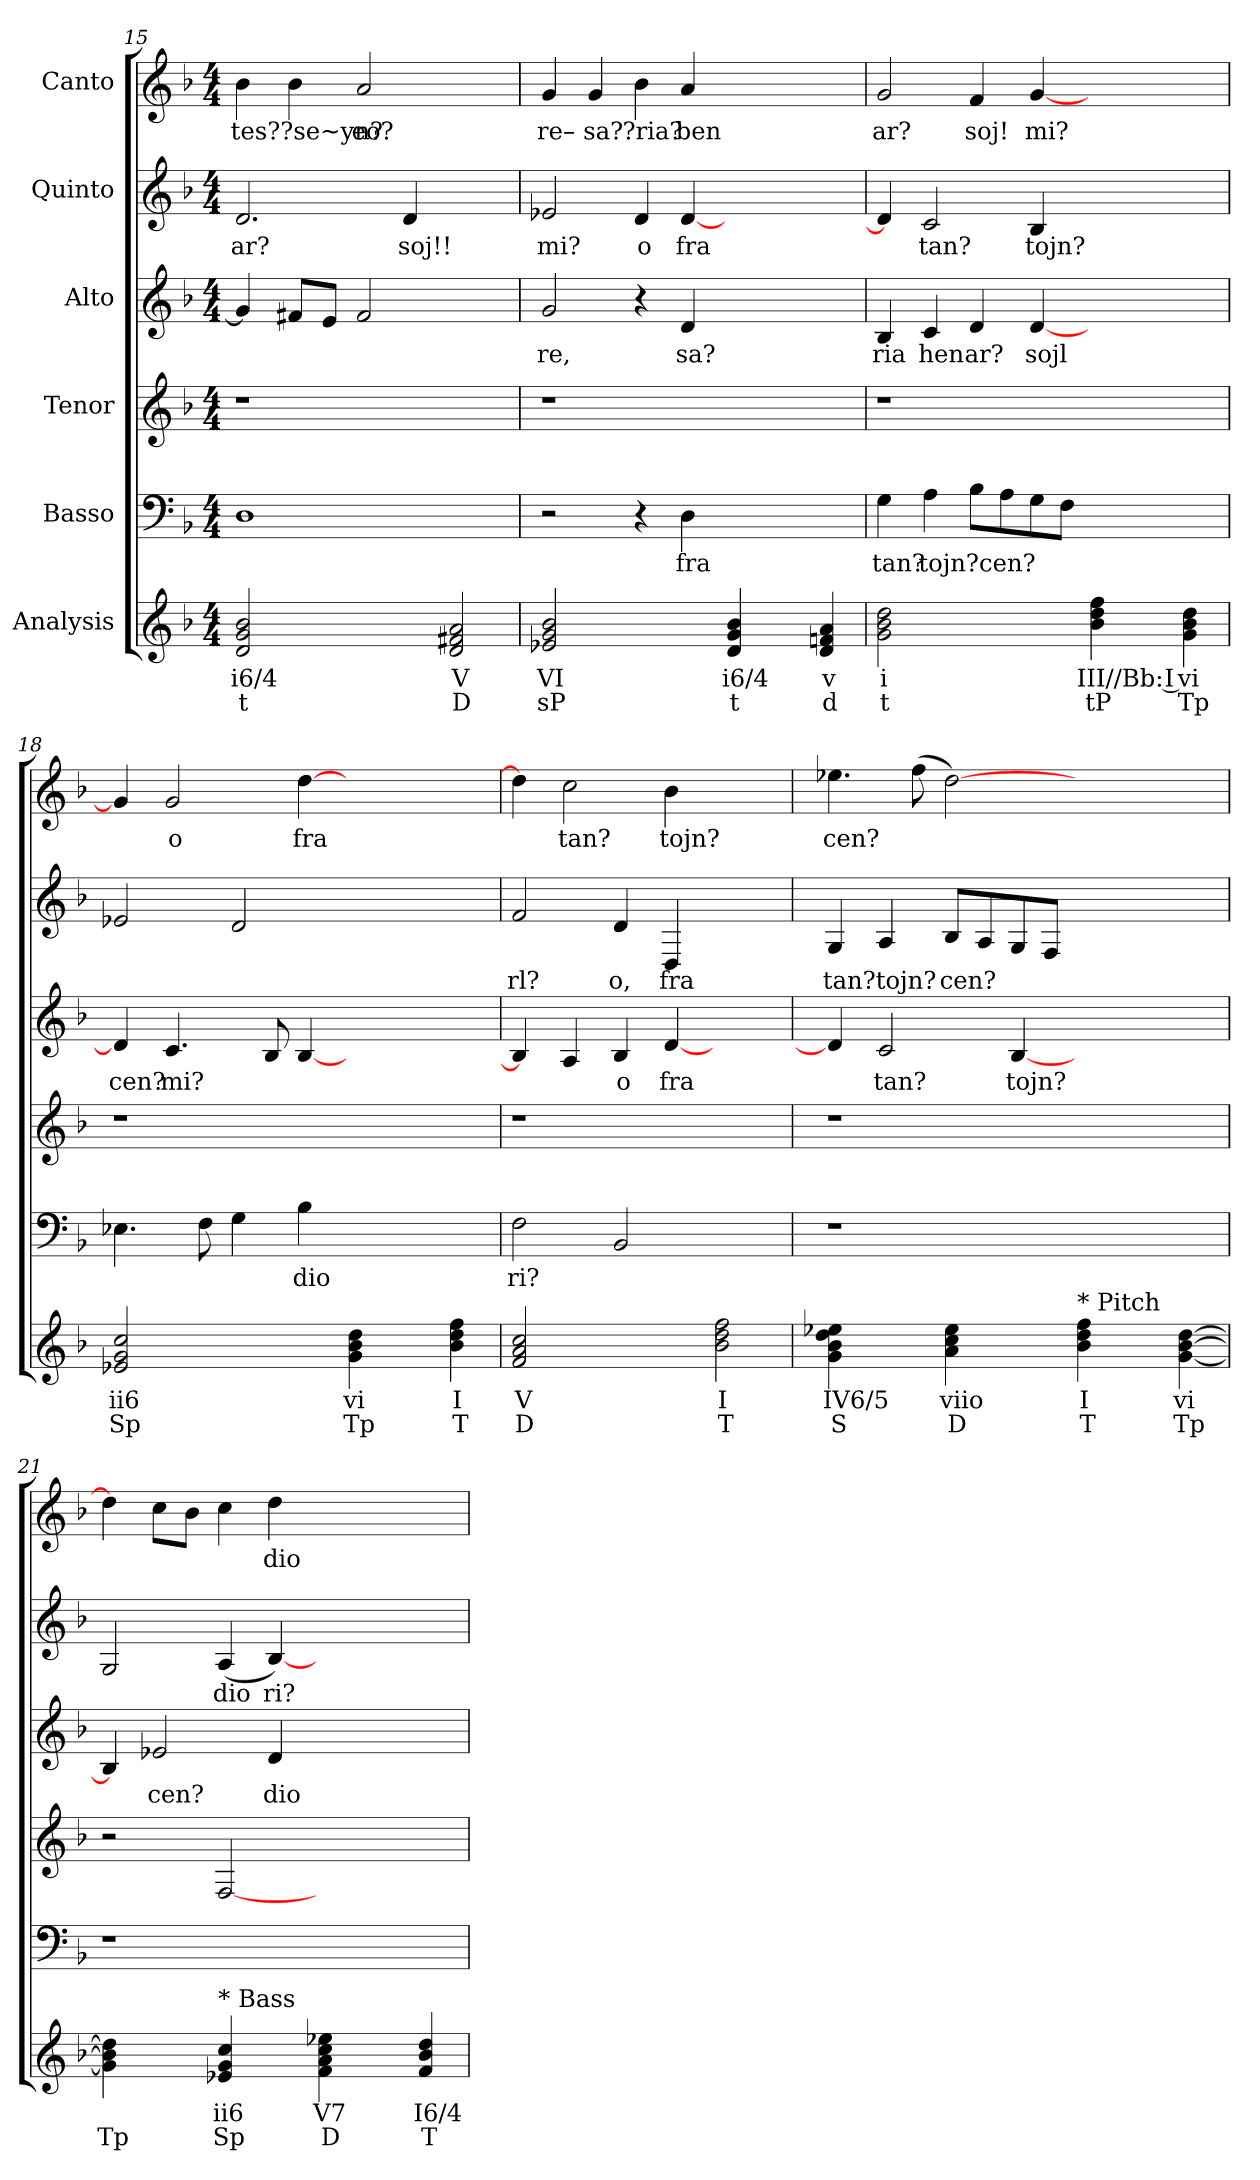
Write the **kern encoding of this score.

**kern	**text	**text	**kern	**text	**kern	**kern	**text	**kern	**text	**kern	**text
*part6	*part6	*part6	*part5	*part5	*part4	*part3	*part3	*part2	*part2	*part1	*part1
*staff6	*staff6	*staff6	*staff5	*staff5	*staff4	*staff3	*staff3	*staff2	*staff2	*staff1	*staff1
*I"Analysis	*	*	*I"Basso	*	*I"Tenor	*I"Alto	*	*I"Quinto	*	*I"Canto	*
*	*	*	*clefF4	*	*clefG2	*clefG2	*	*clefG2	*	*clefG2	*
*k[b-]	*	*	*k[b-]	*	*k[b-]	*k[b-]	*	*k[b-]	*	*k[b-]	*
*	*	*	*F:	*	*F:	*F:	*	*F:	*	*F:	*
*M4/4	*	*	*M4/4	*	*M4/4	*M4/4	*	*M4/4	*	*M4/4	*
=15	=15	=15	=15	=15	=15	=15	=15	=15	=15	=15	=15
!	!	!	!	!	!	!	!	!	!LO:LY:b	!	!
!	!	!	!	!	!	!	!	!	!	!	!LO:LY:b
2d 2g 2b-	i6/4	t	1D	.	1r	4g/]	.	2.d/	ar?	4b-\	tes??se~yn?
.	.	.	.	.	.	8f#X/L	.	.	.	4b-\	.
.	.	.	.	.	.	8e/J	.	.	.	.	.
!	!	!	!	!	!	!	!	!	!	!	!LO:LY:b
2ryy	.	.	.	.	.	2f#/	.	.	.	2a/	eo?
!	!	!	!	!	!	!	!	!	!LO:LY:b	!	!
.	.	.	.	.	.	.	.	4d/	soj!!	.	.
2d 2f#X 2a	V	D	2ryy	.	2ryy	2ryy	.	2ryy	.	2ryy	.
=16	=16	=16	=16	=16	=16	=16	=16	=16	=16	=16	=16
!	!	!	!	!	!	!	!LO:LY:b	!	!	!	!
!	!	!	!	!	!	!	!	!	!LO:LY:b	!	!
!	!	!	!	!	!	!	!	!	!	!	!LO:LY:b
2e-X 2g 2b-	VI	sP	2r	.	1r	2g/	re,	2e-X/	mi?	4g/	re–
!	!	!	!	!	!	!	!	!	!	!	!LO:LY:b
.	.	.	.	.	.	.	.	.	.	4g/	sa?
!	!	!	!	!	!	!	!	!	!LO:LY:b	!	!
!	!	!	!	!	!	!	!	!	!	!	!LO:LY:b
2ryy	.	.	4r	.	.	4r	.	4d/	o	4b-\	?ria?
!	!	!	!	!LO:LY:b	!	!	!	!	!	!	!
!	!	!	!	!	!	!	!LO:LY:b	!	!	!	!
!	!	!	!	!	!	!	!	!	!LO:LY:b	!	!
!	!	!	!	!	!	!	!	!	!	!	!LO:LY:b
.	.	.	4D\	fra	.	4d/	sa?	[4d/	fra	4a/	ben
4d 4g 4b-	i6/4	t	2.ryy	.	2.ryy	2.ryy	.	2.ryy	.	2.ryy	.
4ryy	.	.	.	.	.	.	.	.	.	.	.
4d 4fn 4a	v	d	.	.	.	.	.	.	.	.	.
=17	=17	=17	=17	=17	=17	=17	=17	=17	=17	=17	=17
!	!	!	!	!LO:LY:b	!	!	!	!	!	!	!
!	!	!	!	!	!	!	!LO:LY:b	!	!	!	!
!	!	!	!	!	!	!	!	!	!	!	!LO:LY:b
2g 2b- 2dd	i	t	4G\	tan?	1r	4B-/	ria	4d/]	.	2g/	ar?
!	!	!	!	!LO:LY:b	!	!	!	!	!	!	!
!	!	!	!	!	!	!	!LO:LY:b	!	!	!	!
!	!	!	!	!	!	!	!	!	!LO:LY:b	!	!
.	.	.	4A\	tojn?cen?	.	4c/	hen	2c/	tan?	.	.
!	!	!	!	!	!	!	!LO:LY:b	!	!	!	!
!	!	!	!	!	!	!	!	!	!	!	!LO:LY:b
2ryy	.	.	8B-\L	.	.	4d/	ar?	.	.	4f/	soj!
.	.	.	8A\	.	.	.	.	.	.	.	.
!	!	!	!	!	!	!	!LO:LY:b	!	!	!	!
!	!	!	!	!	!	!	!	!	!LO:LY:b	!	!
!	!	!	!	!	!	!	!	!	!	!	!LO:LY:b
.	.	.	8G\	.	.	[4d/	sojl	4B-/	tojn?	[4g/	mi?
.	.	.	8F\J	.	.	.	.	.	.	.	.
4b- 4dd 4ff	III//Bb: I	tP	2.ryy	.	2.ryy	2.ryy	.	2.ryy	.	2.ryy	.
4ryy	.	.	.	.	.	.	.	.	.	.	.
4g 4b- 4dd	vi	Tp	.	.	.	.	.	.	.	.	.
=18	=18	=18	=18	=18	=18	=18	=18	=18	=18	=18	=18
!	!	!	!	!	!	!	!LO:LY:b	!	!	!	!
2e-X 2g 2cc	ii6	Sp	4.E-X\	.	1r	4d/]	cen?	2e-X/	.	4g/]	.
!	!	!	!	!	!	!	!LO:LY:b	!	!	!	!
!	!	!	!	!	!	!	!	!	!	!	!LO:LY:b
.	.	.	.	.	.	4.c/	mi?	.	.	2g/	o
.	.	.	8F\	.	.	.	.	.	.	.	.
2ryy	.	.	4G\	.	.	.	.	2d/	.	.	.
.	.	.	.	.	.	8B-/	.	.	.	.	.
!	!	!	!	!LO:LY:b	!	!	!	!	!	!	!
!	!	!	!	!	!	!	!	!	!	!	!LO:LY:b
.	.	.	4B-\	dio	.	[4B-/	.	.	.	[4dd\	fra
4g 4b- 4dd	vi	Tp	2.ryy	.	2.ryy	2.ryy	.	2.ryy	.	2.ryy	.
4ryy	.	.	.	.	.	.	.	.	.	.	.
4b- 4dd 4ff	I	T	.	.	.	.	.	.	.	.	.
=19	=19	=19	=19	=19	=19	=19	=19	=19	=19	=19	=19
!	!	!	!	!LO:LY:b	!	!	!	!	!	!	!
!	!	!	!	!	!	!	!	!	!LO:LY:b	!	!
2f 2a 2cc	V	D	2F\	ri?	1r	4B-/]	.	2f/	rl?	4dd\]	.
!	!	!	!	!	!	!	!	!	!	!	!LO:LY:b
.	.	.	.	.	.	4A/	.	.	.	2cc\	tan?
!	!	!	!	!	!	!	!LO:LY:b	!	!	!	!
!	!	!	!	!	!	!	!	!	!LO:LY:b	!	!
2ryy	.	.	2BB-/	.	.	4B-/	o	4d/	o,	.	.
!	!	!	!	!	!	!	!LO:LY:b	!	!	!	!
!	!	!	!	!	!	!	!	!	!LO:LY:b	!	!
!	!	!	!	!	!	!	!	!	!	!	!LO:LY:b
.	.	.	.	.	.	[4d/	fra	4D/	fra	4b-\	tojn?
2b- 2dd 2ff	I	T	2ryy	.	2ryy	2ryy	.	2ryy	.	2ryy	.
=20	=20	=20	=20	=20	=20	=20	=20	=20	=20	=20	=20
!	!	!	!	!	!	!	!	!	!LO:LY:b	!	!
!	!	!	!	!	!	!	!	!	!	!	!LO:LY:b
4g 4b- 4dd 4ee-X	IV6/5	S	1r	.	1r	4d/]	.	4G/	tan?tojn?	4.ee-X\	cen?
!	!	!	!	!	!	!	!LO:LY:b	!	!	!	!
4ryy	.	.	.	.	.	2c/	tan?	4A/	.	.	.
.	.	.	.	.	.	.	.	.	.	(>8ff\	.
!	!	!	!	!	!	!	!	!	!LO:LY:b	!	!
4a 4cc 4ee-	viio	D	.	.	.	.	.	8B-/L	cen?	[2dd\)	.
.	.	.	.	.	.	.	.	8A/	.	.	.
!	!	!	!	!	!	!	!LO:LY:b	!	!	!	!
4ryy	.	.	.	.	.	[4B-/	tojn?	8G/	.	.	.
.	.	.	.	.	.	.	.	8F/J	.	.	.
!LO:TX:a:t=* Pitch	!	!	!	!	!	!	!	!	!	!	!
4b- 4dd 4ff	I	T	2.ryy	.	2.ryy	2.ryy	.	2.ryy	.	2.ryy	.
4ryy	.	.	.	.	.	.	.	.	.	.	.
[4g [4b- [4dd	vi	Tp	.	.	.	.	.	.	.	.	.
=21	=21	=21	=21	=21	=21	=21	=21	=21	=21	=21	=21
4g] 4b-] 4dd]	.	Tp	1r	.	2r	4B-/]	.	2G/	.	4dd\]	.
!	!	!	!	!	!	!	!LO:LY:b	!	!	!	!
4ryy	.	.	.	.	.	2e-X/	cen?	.	.	8cc\L	.
.	.	.	.	.	.	.	.	.	.	8b-\J	.
!LO:TX:a:t=* Bass	!	!	!	!	!	!	!	!	!	!	!
!	!	!	!	!	!	!	!	!	!LO:LY:b	!	!
4e-X 4g 4cc	ii6	Sp	.	.	[2F/	.	.	(<4A/	dio	4cc\	.
!	!	!	!	!	!	!	!LO:LY:b	!	!	!	!
!	!	!	!	!	!	!	!	!	!LO:LY:b	!	!
!	!	!	!	!	!	!	!	!	!	!	!LO:LY:b
4ryy	.	.	.	.	.	4d/	dio	[4B-/)	ri?	4dd\	dio
4f 4a 4cc 4ee-X	V7	D	2.ryy	.	2.ryy	2.ryy	.	2.ryy	.	2.ryy	.
4ryy	.	.	.	.	.	.	.	.	.	.	.
4f 4b- 4dd	I6/4	T	.	.	.	.	.	.	.	.	.
=	=	=	=	=	=	=	=	=	=	=	=
*-	*-	*-	*-	*-	*-	*-	*-	*-	*-	*-	*-
